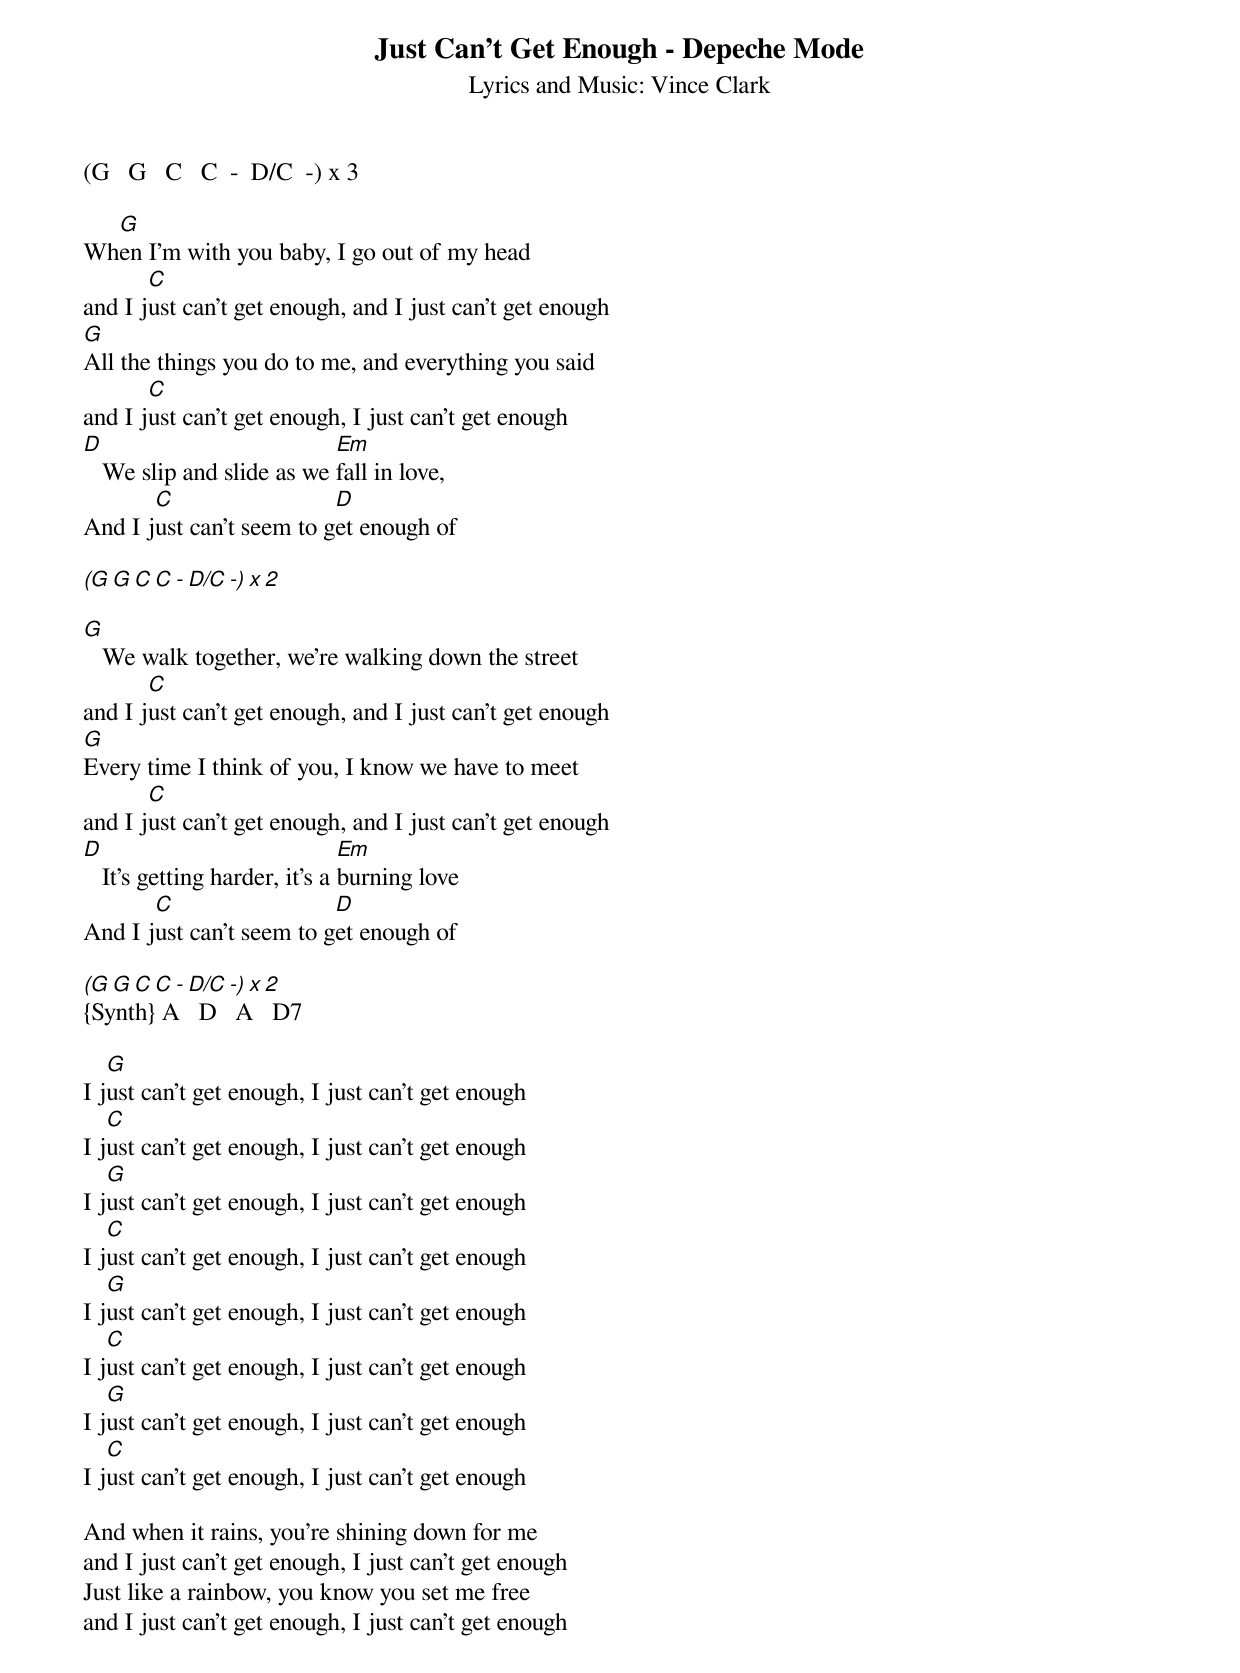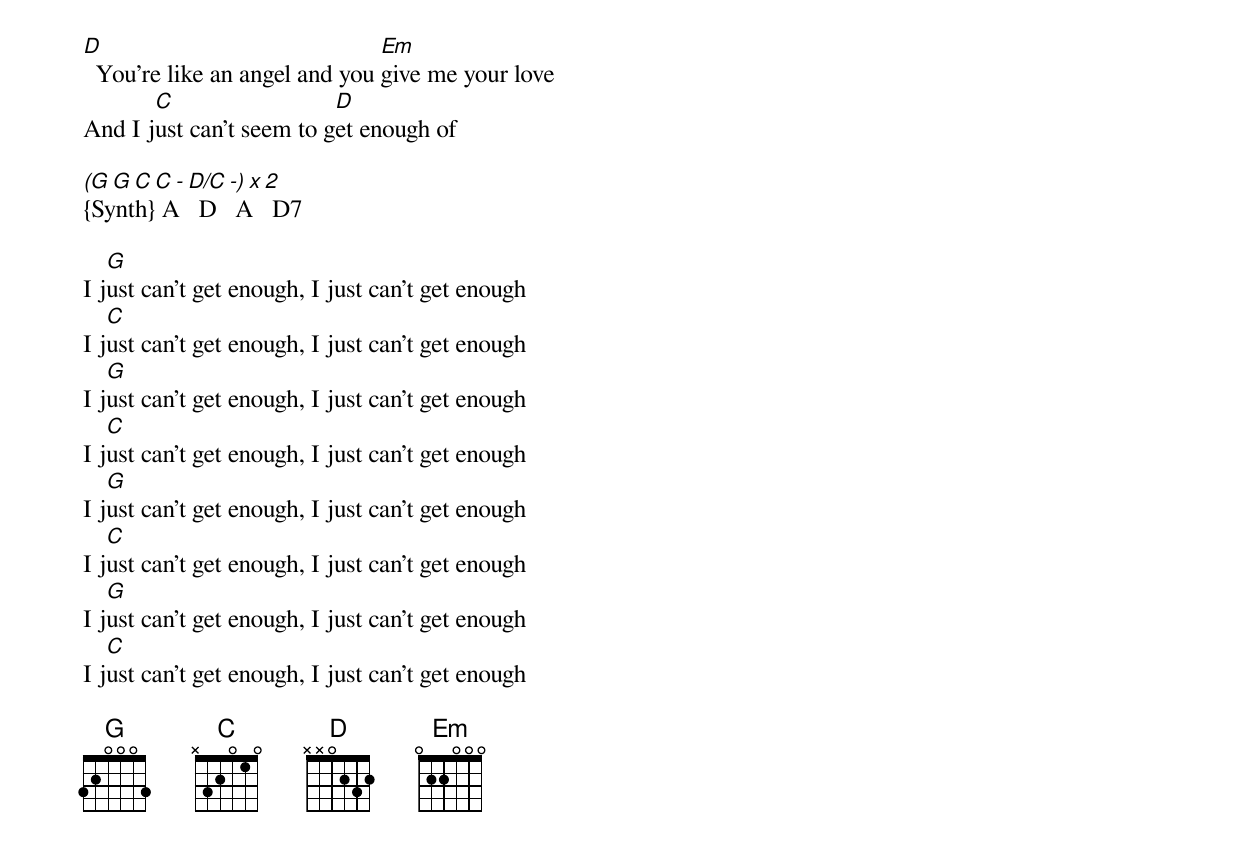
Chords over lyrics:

Just Can't Get Enough - Depeche Mode
Lyrics and Music: Vince Clark

(G   G   C   C  -  D/C  -) x 3

  G
When I'm with you baby, I go out of my head
       C
and I just can't get enough, and I just can't get enough
G
All the things you do to me, and everything you said
       C
and I just can't get enough, I just can't get enough
D                          Em
   We slip and slide as we fall in love,
       C                  D
And I just can't seem to get enough of

(G   G   C   C  -  D/C  -) x 2

G
   We walk together, we're walking down the street
       C
and I just can't get enough, and I just can't get enough
G
Every time I think of you, I know we have to meet
       C
and I just can't get enough, and I just can't get enough
D                              Em
   It's getting harder, it's a burning love
       C                  D
And I just can't seem to get enough of

(G   G   C   C  -  D/C  -) x 2
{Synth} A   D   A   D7

   G
I just can't get enough, I just can't get enough
   C
I just can't get enough, I just can't get enough
   G
I just can't get enough, I just can't get enough
   C
I just can't get enough, I just can't get enough
   G
I just can't get enough, I just can't get enough
   C
I just can't get enough, I just can't get enough
   G
I just can't get enough, I just can't get enough
   C
I just can't get enough, I just can't get enough

{Just Drums}
And when it rains, you're shining down for me
and I just can't get enough, I just can't get enough
Just like a rainbow, you know you set me free
and I just can't get enough, I just can't get enough

{Everyone Joins}
D                              Em
  You're like an angel and you give me your love
       C                  D
And I just can't seem to get enough of

(G   G   C   C  -  D/C  -) x 2
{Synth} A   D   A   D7

   G
I just can't get enough, I just can't get enough
   C
I just can't get enough, I just can't get enough
   G
I just can't get enough, I just can't get enough
   C
I just can't get enough, I just can't get enough
   G
I just can't get enough, I just can't get enough
   C
I just can't get enough, I just can't get enough
   G
I just can't get enough, I just can't get enough
   C
I just can't get enough, I just can't get enough

{Fade Out}
